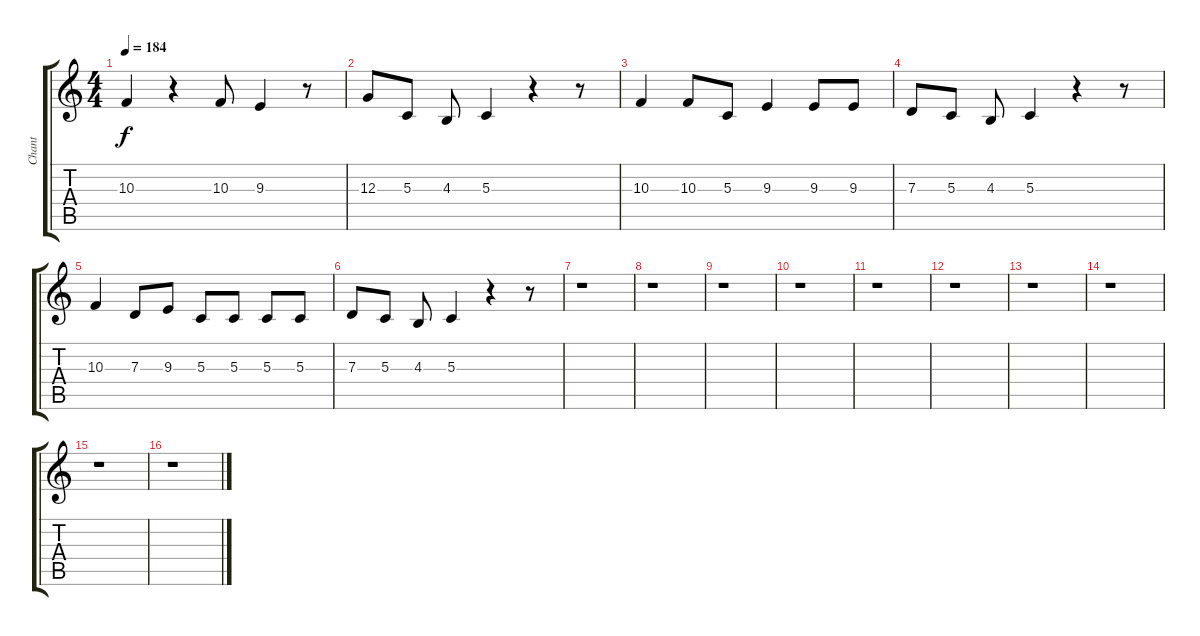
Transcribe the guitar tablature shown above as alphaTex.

\track ("Chant" "Chant") {instrument clarinet}
\staff {score tabs}
\tuning (E4 B3 G3 D3 A2 E2) {hide}
\ts (4 4)
\tempo 184
\clef g2
\ks c
10.3.4{dy f} r.4 10.3.8 9.3.4 r.8 |
12.3.8 5.3.8 4.3.8 5.3.4 r.4 r.8 |
10.3.4 10.3.8 5.3.8 9.3.4 9.3.8 9.3.8 |
7.3.8 5.3.8 4.3.8 5.3.4 r.4 r.8 |
10.3.4 7.3.8 9.3.8 5.3.8 5.3.8 5.3.8 5.3.8 |
7.3.8 5.3.8 4.3.8 5.3.4 r.4 r.8 |
r.1 |
r.1 |
r.1 |
r.1 |
r.1 |
r.1 |
r.1 |
r.1 |
r.1 |
r.1
